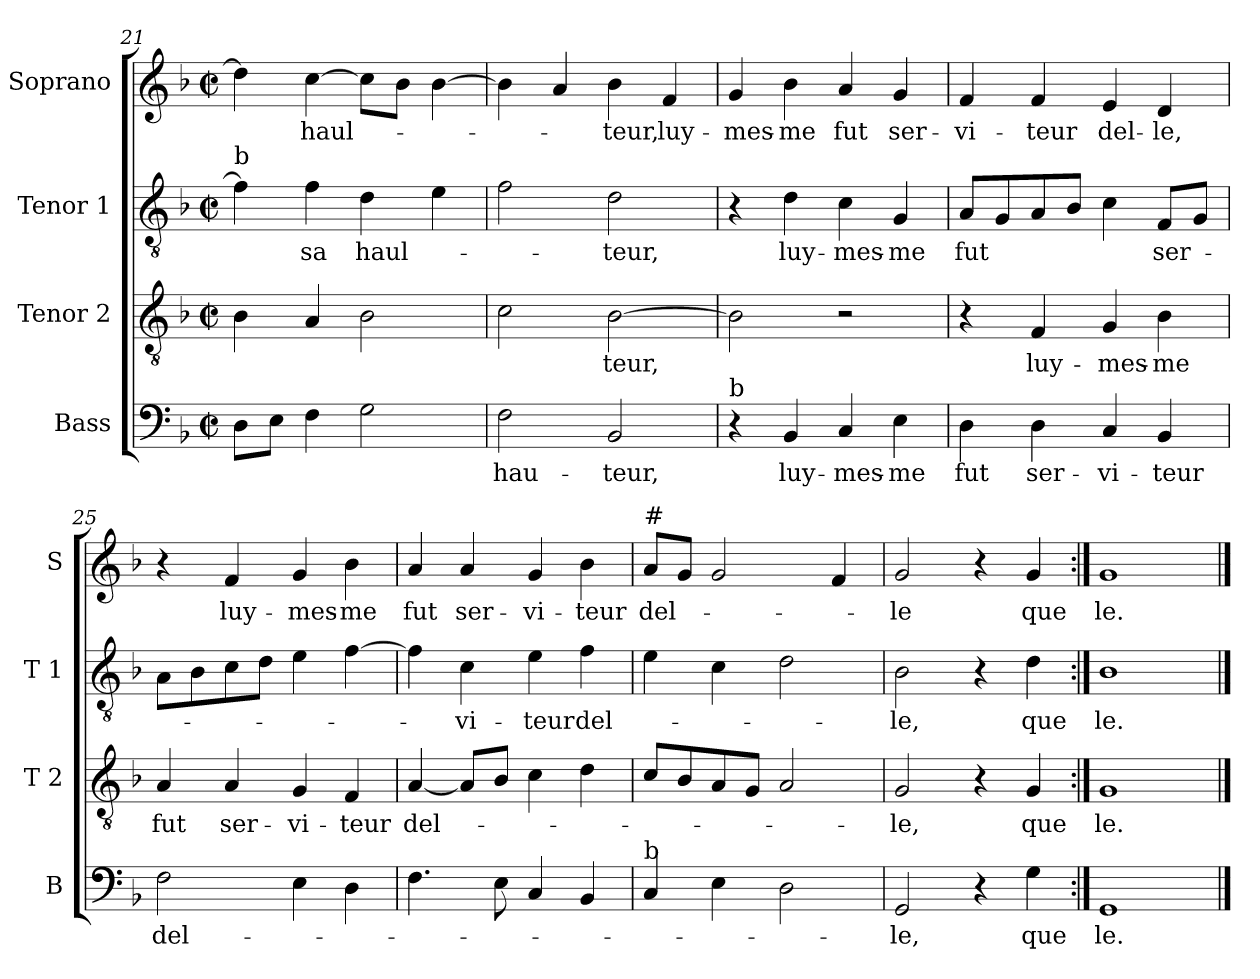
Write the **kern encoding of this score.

**kern	**text	**kern	**text	**kern	**text	**kern	**text
*part4	*part4	*part3	*part3	*part2	*part2	*part1	*part1
*staff4	*staff4	*staff3	*staff3	*staff2	*staff2	*staff1	*staff1
*I"Bass	*	*I"Tenor 2	*	*I"Tenor 1	*	*I"Soprano	*
*I'B	*	*I'T 2	*	*I'T 1	*	*I'S	*
*clefF4	*	*clefGv2	*	*clefGv2	*	*clefG2	*
*k[b-]	*	*k[b-]	*	*k[b-]	*	*k[b-]	*
*F:	*	*F:	*	*F:	*	*F:	*
*M2/2	*	*M2/2	*	*M2/2	*	*M2/2	*
*met(c|)	*	*met(c|)	*	*met(c|)	*	*met(c|)	*
=21	=21	=21	=21	=21	=21	=21	=21
!	!	!	!	!LO:TX:a:t=b	!	!	!
8D\L	.	4B-\	.	4f\]	.	4dd\]	.
8E\J	.	.	.	.	.	.	.
!	!	!	!	!	!LO:LY:b	!	!LO:LY:b
4F\	.	4A/	.	4f\	sa	[4cc\	haul-
!	!	!	!	!	!LO:LY:b	!	!
2G\	.	2B-\	.	4d\	haul-	8cc\L]	.
.	.	.	.	.	.	8b-\J	.
.	.	.	.	4e\	.	[4b-\	.
=22	=22	=22	=22	=22	=22	=22	=22
!	!LO:LY:b	!	!	!	!	!	!
2F\	hau-	2c\	.	2f\	.	4b-\]	.
.	.	.	.	.	.	4a/	.
!	!LO:LY:b	!	!LO:LY:b	!	!LO:LY:b	!	!LO:LY:b
2BB-/	-teur,	[2B-\	-teur,	2d\	-teur,	4b-\	-teur,
!	!	!	!	!	!	!	!LO:LY:b
.	.	.	.	.	.	4f/	luy-
=23	=23	=23	=23	=23	=23	=23	=23
!LO:TX:a:t=b	!	!	!	!	!	!	!
!	!	!	!	!	!	!	!LO:LY:b
4r	.	2B-\]	.	4r	.	4g/	-mes-
!	!LO:LY:b	!	!	!	!LO:LY:b	!	!LO:LY:b
4BB-/	luy-	.	.	4d\	luy-	4b-\	-me
!	!LO:LY:b	!	!	!	!LO:LY:b	!	!LO:LY:b
4C/	-mes-	2r	.	4c\	-mes-	4a/	fut
!	!LO:LY:b	!	!	!	!LO:LY:b	!	!LO:LY:b
4E\	-me	.	.	4G/	-me	4g/	ser-
!!LO:LB:g=z
=24	=24	=24	=24	=24	=24	=24	=24
!	!LO:LY:b	!	!	!	!LO:LY:b	!	!LO:LY:b
4D\	fut	4r	.	8A/L	fut	4f/	-vi-
.	.	.	.	8G/	.	.	.
!	!LO:LY:b	!	!LO:LY:b	!	!	!	!LO:LY:b
4D\	ser-	4F/	luy-	8A/	.	4f/	-teur
.	.	.	.	8B-/J	.	.	.
!	!LO:LY:b	!	!LO:LY:b	!	!	!	!LO:LY:b
4C/	-vi-	4G/	-mes-	4c\	.	4e/	del-
!	!LO:LY:b	!	!LO:LY:b	!	!LO:LY:b	!	!LO:LY:b
4BB-/	-teur	4B-\	-me	8F/L	ser-	4d/	-le,
.	.	.	.	8G/J	.	.	.
=25	=25	=25	=25	=25	=25	=25	=25
!	!LO:LY:b	!	!LO:LY:b	!	!	!	!
2F\	del-	4A/	fut	8A\L	.	4r	.
.	.	.	.	8B-\	.	.	.
!	!	!	!LO:LY:b	!	!	!	!LO:LY:b
.	.	4A/	ser-	8c\	.	4f/	luy-
.	.	.	.	8d\J	.	.	.
!	!	!	!LO:LY:b	!	!	!	!LO:LY:b
4E\	.	4G/	-vi-	4e\	.	4g/	-mes-
!	!	!	!LO:LY:b	!	!	!	!LO:LY:b
4D\	.	4F/	-teur	[4f\	.	4b-\	-me
=26	=26	=26	=26	=26	=26	=26	=26
!	!	!	!LO:LY:b	!	!	!	!LO:LY:b
4.F\	.	[4A/	del-	4f\]	.	4a/	fut
!	!	!	!	!	!LO:LY:b	!	!LO:LY:b
.	.	8A/L]	.	4c\	-vi-	4a/	ser-
8E\	.	8B-/J	.	.	.	.	.
!	!	!	!	!	!LO:LY:b	!	!LO:LY:b
4C/	.	4c\	.	4e\	-teur	4g/	-vi-
!	!	!	!	!	!LO:LY:b	!	!LO:LY:b
4BB-/	.	4d\	.	4f\	del-	4b-\	-teur
=27	=27	=27	=27	=27	=27	=27	=27
!	!	!	!	!	!	!LO:TX:a:t=#	!
!LO:TX:a:t=b	!	!	!	!	!	!	!
!	!	!	!	!	!	!	!LO:LY:b
4C/	.	8c/L	.	4e\	.	8a/L	del-
.	.	8B-/	.	.	.	8g/J	.
4E\	.	8A/	.	4c\	.	2g/	.
.	.	8G/J	.	.	.	.	.
2D\	.	2A/	.	2d\	.	.	.
.	.	.	.	.	.	4f/	.
=28	=28	=28	=28	=28	=28	=28	=28
!	!LO:LY:b	!	!LO:LY:b	!	!LO:LY:b	!	!LO:LY:b
2GG/	-le,	2G/	-le,	2B-\	-le,	2g/	-le
4r	.	4r	.	4r	.	4r	.
!	!LO:LY:b	!	!LO:LY:b	!	!LO:LY:b	!	!LO:LY:b
4G\	que	4G/	que	4d\	que	4g/	que
=29:|!	=29:|!	=29:|!	=29:|!	=29:|!	=29:|!	=29:|!	=29:|!
!	!LO:LY:b	!	!LO:LY:b	!	!LO:LY:b	!	!LO:LY:b
1GG	le.	1G	le.	1B-	le.	1g	le.
==	==	==	==	==	==	==	==
*-	*-	*-	*-	*-	*-	*-	*-
